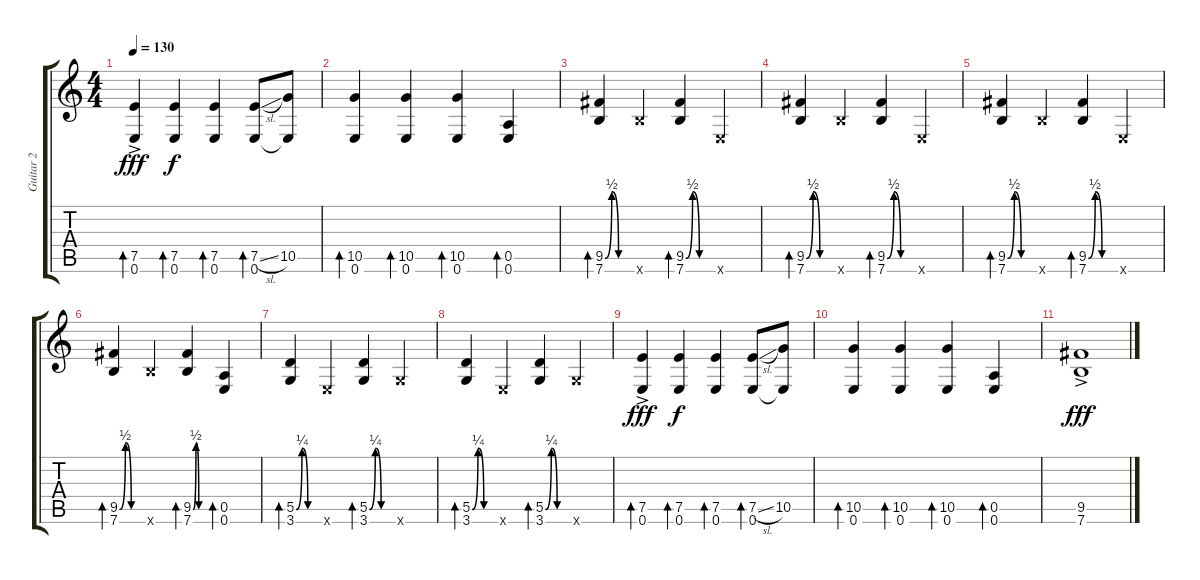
\track ("Guitar 2" "Guitar 2") {instrument acousticguitarsteel}
\staff {score tabs}
\tuning (E4 B3 G3 D3 A2 E2) {hide}
\ts (4 4)
\tempo 130
\clef g2
\ks c
(7.5 0.6{ac}).4{bd 30 dy fff} (7.5 0.6).4{bd 30 dy f} (7.5 0.6).4{bd 30} (7.5{sl} 0.6).8{bd 30} (10.5 0.6{t}).8 |
(10.5 0.6).4{bd 30} (10.5 0.6).4{bd 30} (10.5 0.6).4{bd 30} (0.5 0.6).4{bd 30} |
(9.5{be (custom 0 0 15 2 30 0 60 0)} 7.6).4{bd 30} 7.6{x}.4 (9.5{be (custom 0 0 15 2 30 0 60 0)} 7.6).4{bd 30} 0.6{x}.4 |
(9.5{be (custom 0 0 15 2 30 0 60 0)} 7.6).4{bd 30} 7.6{x}.4 (9.5{be (custom 0 0 15 2 30 0 60 0)} 7.6).4{bd 30} 0.6{x}.4 |
(9.5{be (custom 0 0 15 2 30 0 60 0)} 7.6).4{bd 30} 7.6{x}.4 (9.5{be (custom 0 0 15 2 30 0 60 0)} 7.6).4{bd 30} 0.6{x}.4 |
(9.5{be (custom 0 0 15 2 30 0 60 0)} 7.6).4{bd 30} 7.6{x}.4 (9.5{be (custom 0 0 15 2 30 0 60 0)} 7.6).4{bd 30} (0.5 0.6).4{bd 30} |
(5.5{be (custom 0 0 15 1 30 0 60 0)} 3.6).4{bd 30} 0.6{x}.4 (5.5{be (custom 0 0 15 1 30 0 60 0)} 3.6).4{bd 30} 3.6{x}.4 |
(5.5{be (custom 0 0 15 1 30 0 60 0)} 3.6).4{bd 30} 0.6{x}.4 (5.5{be (custom 0 0 15 1 30 0 60 0)} 3.6).4{bd 30} 3.6{x}.4 |
(7.5 0.6{ac}).4{bd 30 dy fff} (7.5 0.6).4{bd 30 dy f} (7.5 0.6).4{bd 30} (7.5{sl} 0.6).8{bd 30} (10.5 0.6{t}).8 |
(10.5 0.6).4{bd 30} (10.5 0.6).4{bd 30} (10.5 0.6).4{bd 30} (0.5 0.6).4{bd 30} |
(9.5 7.6{ac}).1{dy fff}
